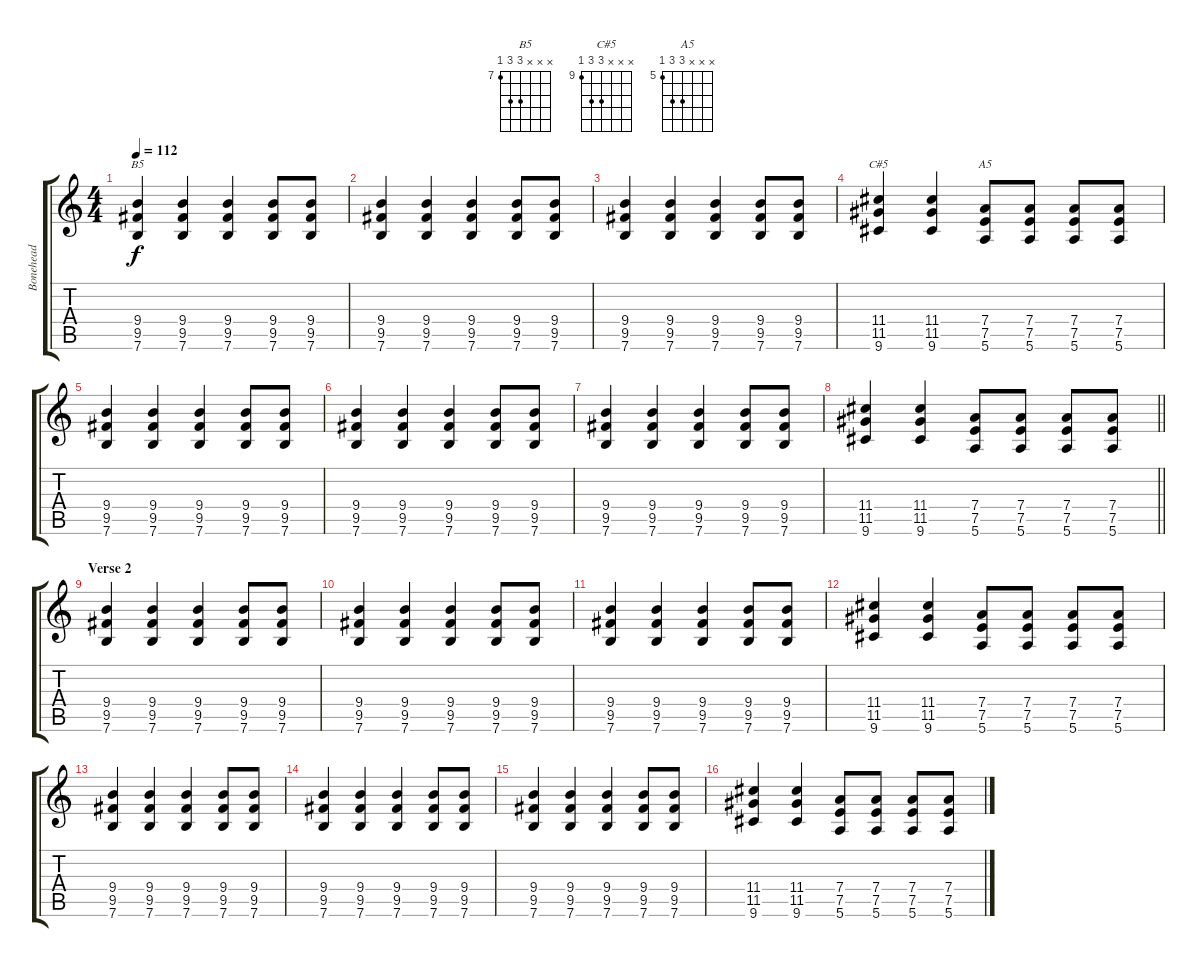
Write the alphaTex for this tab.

\track ("Bonehead" "Bonehead") {instrument overdrivenguitar}
\staff {score tabs}
\tuning (E4 B3 G3 D3 A2 E2) {hide}
\chord ("B5" x x x 9 9 7) {firstfret 7}
\chord ("C#5" x x x 11 11 9) {firstfret 9}
\chord ("A5" x x x 7 7 5) {firstfret 5}
\ts (4 4)
\tempo 112
\clef g2
\ks c
(9.4 9.5 7.6).4{ch "B5" dy f} (9.4 9.5 7.6).4 (9.4 9.5 7.6).4 (9.4 9.5 7.6).8 (9.4 9.5 7.6).8 |
(9.4 9.5 7.6).4 (9.4 9.5 7.6).4 (9.4 9.5 7.6).4 (9.4 9.5 7.6).8 (9.4 9.5 7.6).8 |
(9.4 9.5 7.6).4 (9.4 9.5 7.6).4 (9.4 9.5 7.6).4 (9.4 9.5 7.6).8 (9.4 9.5 7.6).8 |
(11.4 11.5 9.6).4{ch "C#5"} (11.4 11.5 9.6).4 (7.4 7.5 5.6).8{ch "A5"} (7.4 7.5 5.6).8 (7.4 7.5 5.6).8 (7.4 7.5 5.6).8 |
(9.4 9.5 7.6).4 (9.4 9.5 7.6).4 (9.4 9.5 7.6).4 (9.4 9.5 7.6).8 (9.4 9.5 7.6).8 |
(9.4 9.5 7.6).4 (9.4 9.5 7.6).4 (9.4 9.5 7.6).4 (9.4 9.5 7.6).8 (9.4 9.5 7.6).8 |
(9.4 9.5 7.6).4 (9.4 9.5 7.6).4 (9.4 9.5 7.6).4 (9.4 9.5 7.6).8 (9.4 9.5 7.6).8 |
\barLineRight lightlight
(11.4 11.5 9.6).4 (11.4 11.5 9.6).4 (7.4 7.5 5.6).8 (7.4 7.5 5.6).8 (7.4 7.5 5.6).8 (7.4 7.5 5.6).8 |
\section ("" "Verse 2")
(9.4 9.5 7.6).4 (9.4 9.5 7.6).4 (9.4 9.5 7.6).4 (9.4 9.5 7.6).8 (9.4 9.5 7.6).8 |
(9.4 9.5 7.6).4 (9.4 9.5 7.6).4 (9.4 9.5 7.6).4 (9.4 9.5 7.6).8 (9.4 9.5 7.6).8 |
(9.4 9.5 7.6).4 (9.4 9.5 7.6).4 (9.4 9.5 7.6).4 (9.4 9.5 7.6).8 (9.4 9.5 7.6).8 |
(11.4 11.5 9.6).4 (11.4 11.5 9.6).4 (7.4 7.5 5.6).8 (7.4 7.5 5.6).8 (7.4 7.5 5.6).8 (7.4 7.5 5.6).8 |
(9.4 9.5 7.6).4 (9.4 9.5 7.6).4 (9.4 9.5 7.6).4 (9.4 9.5 7.6).8 (9.4 9.5 7.6).8 |
(9.4 9.5 7.6).4 (9.4 9.5 7.6).4 (9.4 9.5 7.6).4 (9.4 9.5 7.6).8 (9.4 9.5 7.6).8 |
(9.4 9.5 7.6).4 (9.4 9.5 7.6).4 (9.4 9.5 7.6).4 (9.4 9.5 7.6).8 (9.4 9.5 7.6).8 |
(11.4 11.5 9.6).4 (11.4 11.5 9.6).4 (7.4 7.5 5.6).8 (7.4 7.5 5.6).8 (7.4 7.5 5.6).8 (7.4 7.5 5.6).8
